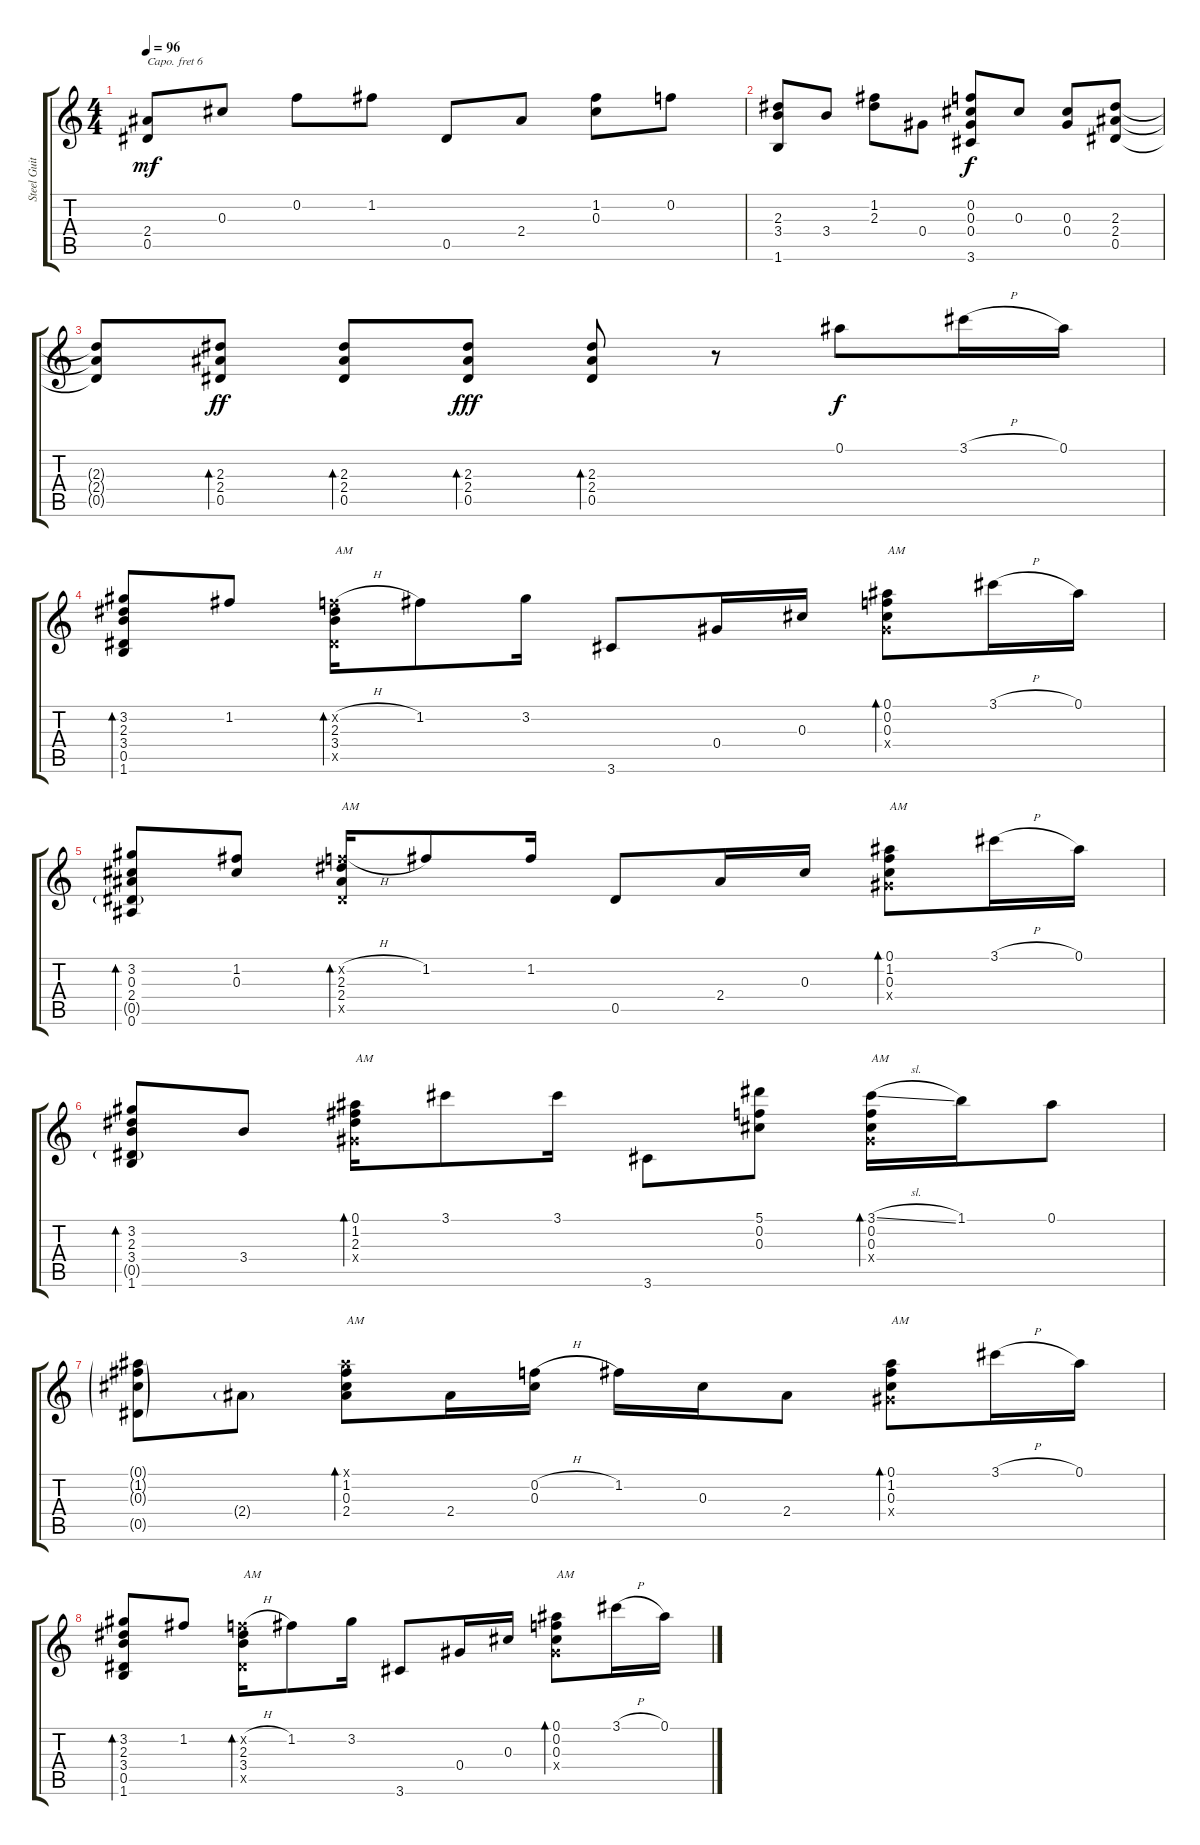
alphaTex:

\track ("Steel Guitar" "Steel Guit") {instrument acousticguitarsteel}
\staff {score tabs}
\capo 6
\tuning (E4 B3 G3 D3 A2 E2) {hide}
\ts (4 4)
\tempo 96
\clef g2
\ks c
(2.4 0.5).8{dy mf} 0.3.8 0.2.8 1.2.8 0.5.8 2.4.8 (1.2 0.3).8 0.2.8 |
(2.3 3.4 1.6).8 3.4.8 (1.2 2.3).8 0.4.8 (0.2 0.3 0.4 3.6).8{dy f} 0.3.8 (0.3 0.4).8 (2.3 2.4 0.5).8 |
(2.3{t} 2.4{t} 0.5{t}).8 (2.3 2.4 0.5).8{bd 30 dy ff} (2.3 2.4 0.5).8{bd 30} (2.3 2.4 0.5).8{bd 30 dy fff} (2.3 2.4 0.5).8{bd 30} r.8 0.1.8{dy f} 3.1{h}.16 0.1.16 |
(3.2 2.3 3.4 0.5 1.6).8{bd 60} 1.2.8 (0.2{h x} 2.3 3.4 0.5{x}).16{bd 30 txt "AM"} 1.2.8 3.2.16 3.6.8 0.4.16 0.3.16 (0.1 0.2 0.3 0.4{x}).8{bd 60 txt "AM"} 3.1{h}.16 0.1.16 |
(3.2 0.3 2.4 0.5{g} 0.6).8{bd 60} (1.2 0.3).8 (0.2{h x} 2.3 2.4 0.5{x}).16{bd 30 txt "AM"} 1.2.8 1.2.16 0.5.8 2.4.16 0.3.16 (0.1 1.2 0.3 0.4{x}).8{bd 30 txt "AM"} 3.1{h}.16 0.1.16 |
(3.2 2.3 3.4 0.5{g} 1.6).8{bd 30} 3.4.8 (0.1 1.2 2.3 0.4{x}).16{bd 30 txt "AM"} 3.1.8 3.1.16 3.6.8 (5.1 0.2 0.3).8 (3.1{sl} 0.2 0.3 0.4{x}).16{bd 30 txt "AM"} 1.1.16 0.1.8 |
(0.1{g} 1.2{g} 0.3{g} 0.5{g}).8 2.4{g}.8 (0.1{x} 1.2 0.3 2.4).8{bd 30 txt "AM"} 2.4.16 (0.2{h} 0.3).16 1.2.16 0.3.16 2.4.8 (0.1 1.2 0.3 0.4{x}).8{bd 30 txt "AM"} 3.1{h}.16 0.1.16 |
(3.2 2.3 3.4 0.5 1.6).8{bd 60} 1.2.8 (0.2{h x} 2.3 3.4 0.5{x}).16{bd 30 txt "AM"} 1.2.8 3.2.16 3.6.8 0.4.16 0.3.16 (0.1 0.2 0.3 0.4{x}).8{bd 60 txt "AM"} 3.1{h}.16 0.1.16
